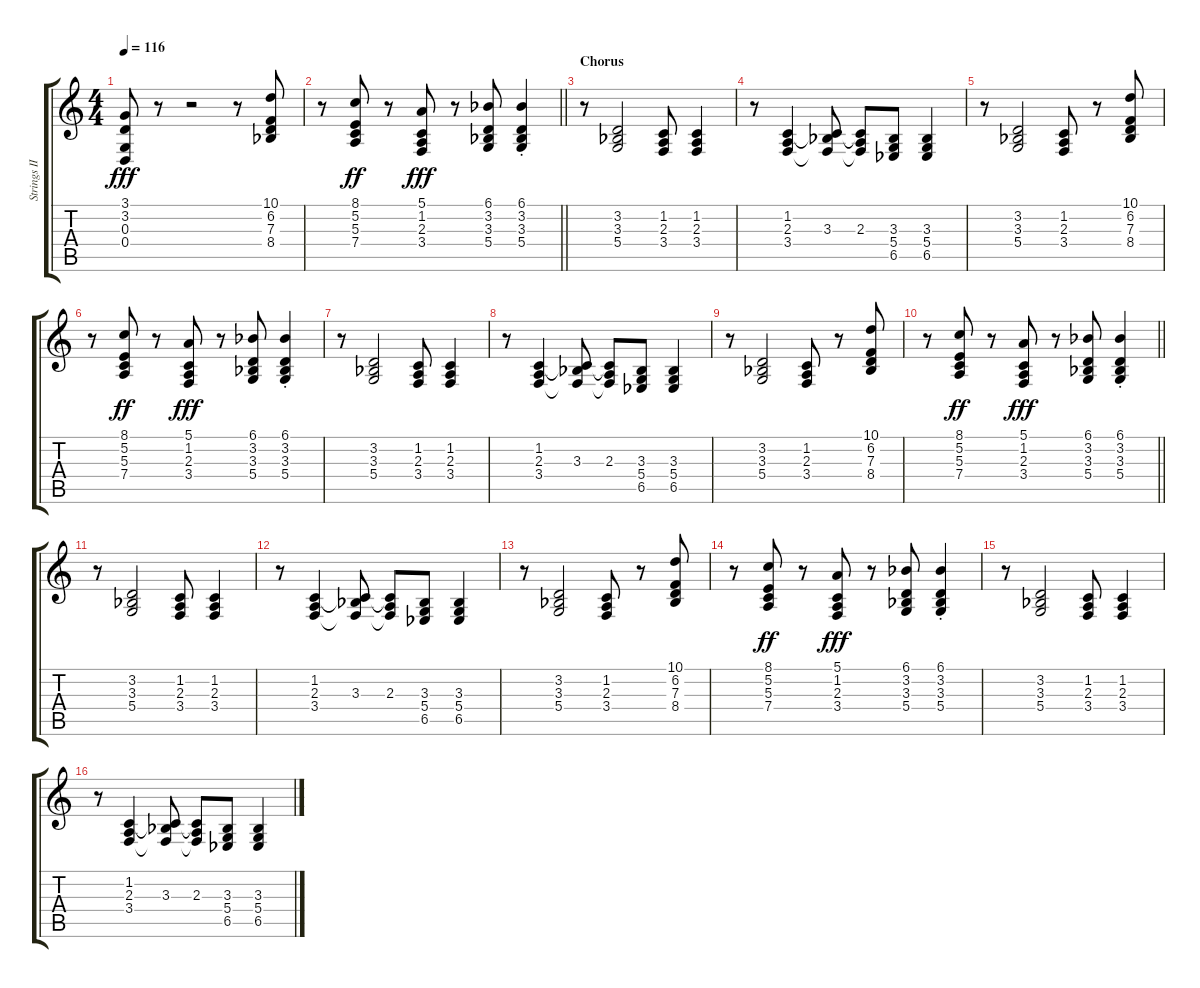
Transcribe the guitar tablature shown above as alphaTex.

\track ("Strings II" "Strings II") {instrument stringensemble2}
\staff {score tabs}
\tuning (E4 B3 G3 D3 A2 E2) {hide}
\ts (4 4)
\tempo 116
\clef g2
\ks c
(3.1 3.2 0.3 0.4).8{dy fff} r.8 r.2 r.8 (10.1 6.2 7.3 8.4{acc b}).8 |
\barLineRight lightlight
r.8 (8.1 5.2 5.3 7.4).8{dy ff} r.8 (5.1 1.2 2.3 3.4).8{dy fff} r.8 (6.1{acc b} 3.2 3.3{acc b} 5.4).8 (6.1{st acc b} 3.2{st} 3.3{st acc b} 5.4{st}).4 |
\section ("" "Chorus")
r.8 (3.2 3.3{acc b} 5.4).2{volume 6} (1.2 2.3 3.4).8 (1.2 2.3 3.4).4 |
r.8 (1.2 2.3 3.4).4 (1.2{t} 3.3{acc b} 3.4{t}).8 (1.2{t} 2.3 3.4{t}).8 (3.3{acc b} 5.4 6.5{acc b}).8 (3.3{acc b} 5.4 6.5{acc b}).4 |
r.8 (3.2 3.3{acc b} 5.4).2 (1.2 2.3 3.4).8 r.8 (10.1 6.2 7.3 8.4{acc b}).8{volume 9} |
r.8 (8.1 5.2 5.3 7.4).8{dy ff} r.8 (5.1 1.2 2.3 3.4).8{dy fff} r.8 (6.1{acc b} 3.2 3.3{acc b} 5.4).8 (6.1{st acc b} 3.2{st} 3.3{st acc b} 5.4{st}).4 |
r.8 (3.2 3.3{acc b} 5.4).2{volume 6} (1.2 2.3 3.4).8 (1.2 2.3 3.4).4 |
r.8 (1.2 2.3 3.4).4 (1.2{t} 3.3{acc b} 3.4{t}).8 (1.2{t} 2.3 3.4{t}).8 (3.3{acc b} 5.4 6.5{acc b}).8 (3.3{acc b} 5.4 6.5{acc b}).4 |
r.8 (3.2 3.3{acc b} 5.4).2 (1.2 2.3 3.4).8 r.8 (10.1 6.2 7.3 8.4{acc b}).8{volume 9} |
\barLineRight lightlight
r.8 (8.1 5.2 5.3 7.4).8{dy ff} r.8 (5.1 1.2 2.3 3.4).8{dy fff} r.8 (6.1{acc b} 3.2 3.3{acc b} 5.4).8 (6.1{st acc b} 3.2{st} 3.3{st acc b} 5.4{st}).4 |
r.8 (3.2 3.3{acc b} 5.4).2{volume 6} (1.2 2.3 3.4).8 (1.2 2.3 3.4).4 |
r.8 (1.2 2.3 3.4).4 (1.2{t} 3.3{acc b} 3.4{t}).8 (1.2{t} 2.3 3.4{t}).8 (3.3{acc b} 5.4 6.5{acc b}).8 (3.3{acc b} 5.4 6.5{acc b}).4 |
r.8 (3.2 3.3{acc b} 5.4).2 (1.2 2.3 3.4).8 r.8 (10.1 6.2 7.3 8.4{acc b}).8{volume 9} |
r.8 (8.1 5.2 5.3 7.4).8{dy ff} r.8 (5.1 1.2 2.3 3.4).8{dy fff} r.8 (6.1{acc b} 3.2 3.3{acc b} 5.4).8 (6.1{st acc b} 3.2{st} 3.3{st acc b} 5.4{st}).4 |
r.8 (3.2 3.3{acc b} 5.4).2{volume 6} (1.2 2.3 3.4).8 (1.2 2.3 3.4).4 |
r.8 (1.2 2.3 3.4).4 (1.2{t} 3.3{acc b} 3.4{t}).8 (1.2{t} 2.3 3.4{t}).8 (3.3{acc b} 5.4 6.5{acc b}).8 (3.3{acc b} 5.4 6.5{acc b}).4
